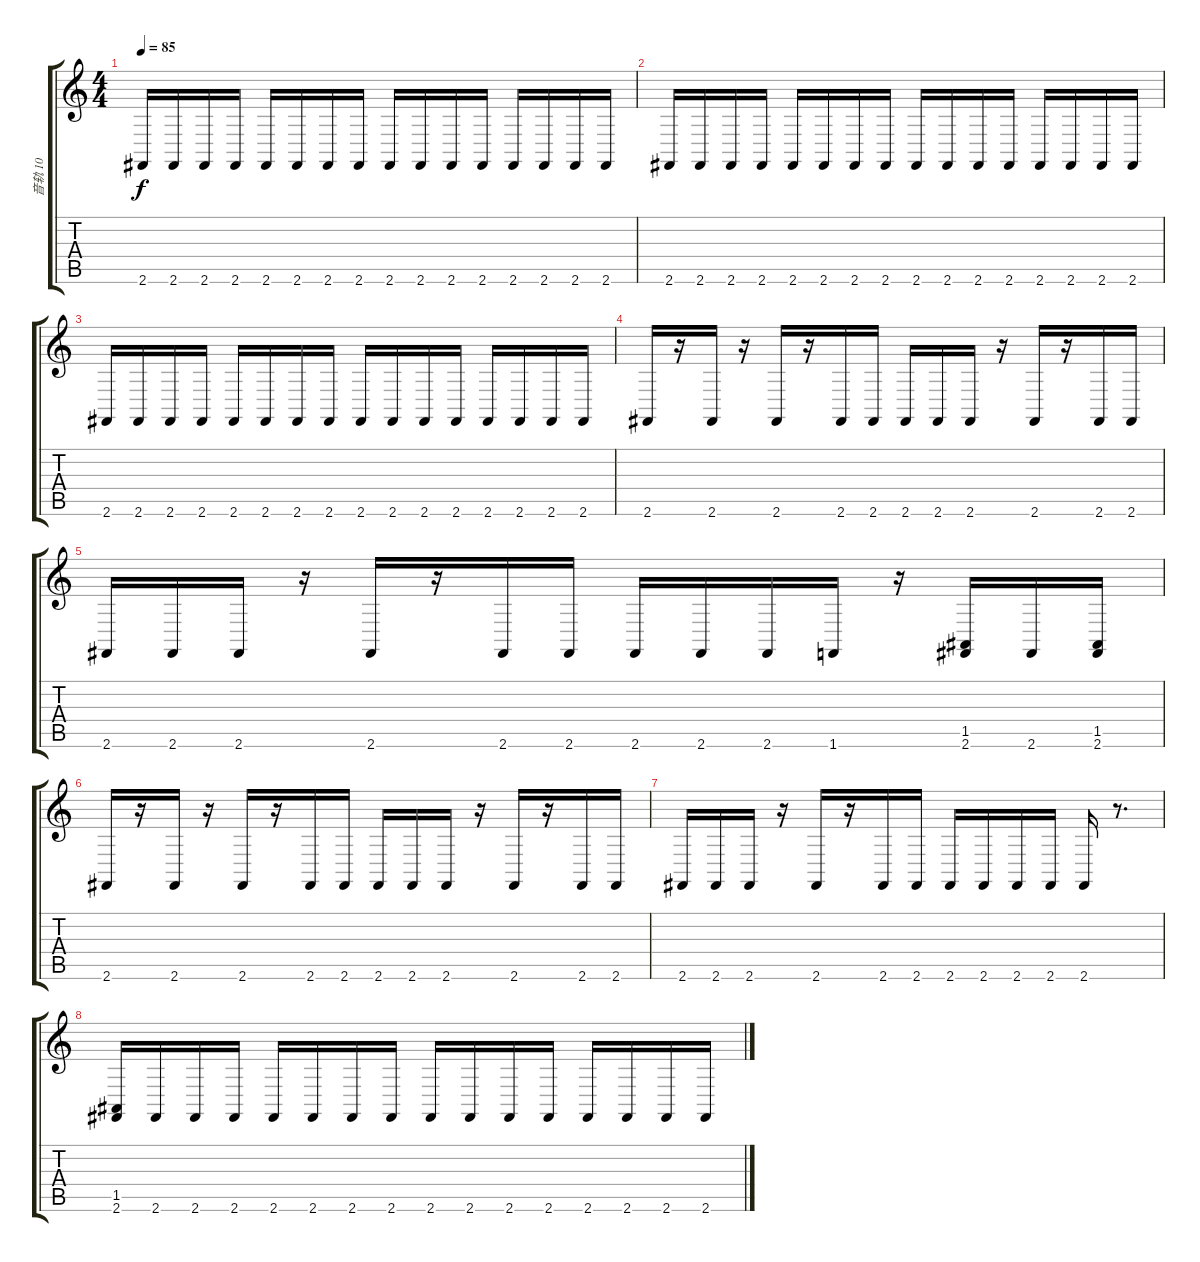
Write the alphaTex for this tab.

\track ("音轨 10" "音轨 10") {instrument acousticgrandpiano}
\staff {score tabs}
\tuning (E4 B3 G3 D3 A2 E2) {hide}
\ts (4 4)
\tempo 85
\clef g2
\ks c
2.6.16{dy f} 2.6.16 2.6.16 2.6.16 2.6.16 2.6.16 2.6.16 2.6.16 2.6.16 2.6.16 2.6.16 2.6.16 2.6.16 2.6.16 2.6.16 2.6.16 |
2.6.16 2.6.16 2.6.16 2.6.16 2.6.16 2.6.16 2.6.16 2.6.16 2.6.16 2.6.16 2.6.16 2.6.16 2.6.16 2.6.16 2.6.16 2.6.16 |
2.6.16 2.6.16 2.6.16 2.6.16 2.6.16 2.6.16 2.6.16 2.6.16 2.6.16 2.6.16 2.6.16 2.6.16 2.6.16 2.6.16 2.6.16 2.6.16 |
2.6.16 r.16 2.6.16 r.16 2.6.16 r.16 2.6.16 2.6.16 2.6.16 2.6.16 2.6.16 r.16 2.6.16 r.16 2.6.16 2.6.16 |
2.6.16 2.6.16 2.6.16 r.16 2.6.16 r.16 2.6.16 2.6.16 2.6.16 2.6.16 2.6.16 1.6.16 r.16 (1.5 2.6).16 2.6.16 (1.5 2.6).16 |
2.6.16 r.16 2.6.16 r.16 2.6.16 r.16 2.6.16 2.6.16 2.6.16 2.6.16 2.6.16 r.16 2.6.16 r.16 2.6.16 2.6.16 |
2.6.16 2.6.16 2.6.16 r.16 2.6.16 r.16 2.6.16 2.6.16 2.6.16 2.6.16 2.6.16 2.6.16 2.6.16 r.8{d} |
(1.5 2.6).16 2.6.16 2.6.16 2.6.16 2.6.16 2.6.16 2.6.16 2.6.16 2.6.16 2.6.16 2.6.16 2.6.16 2.6.16 2.6.16 2.6.16 2.6.16
